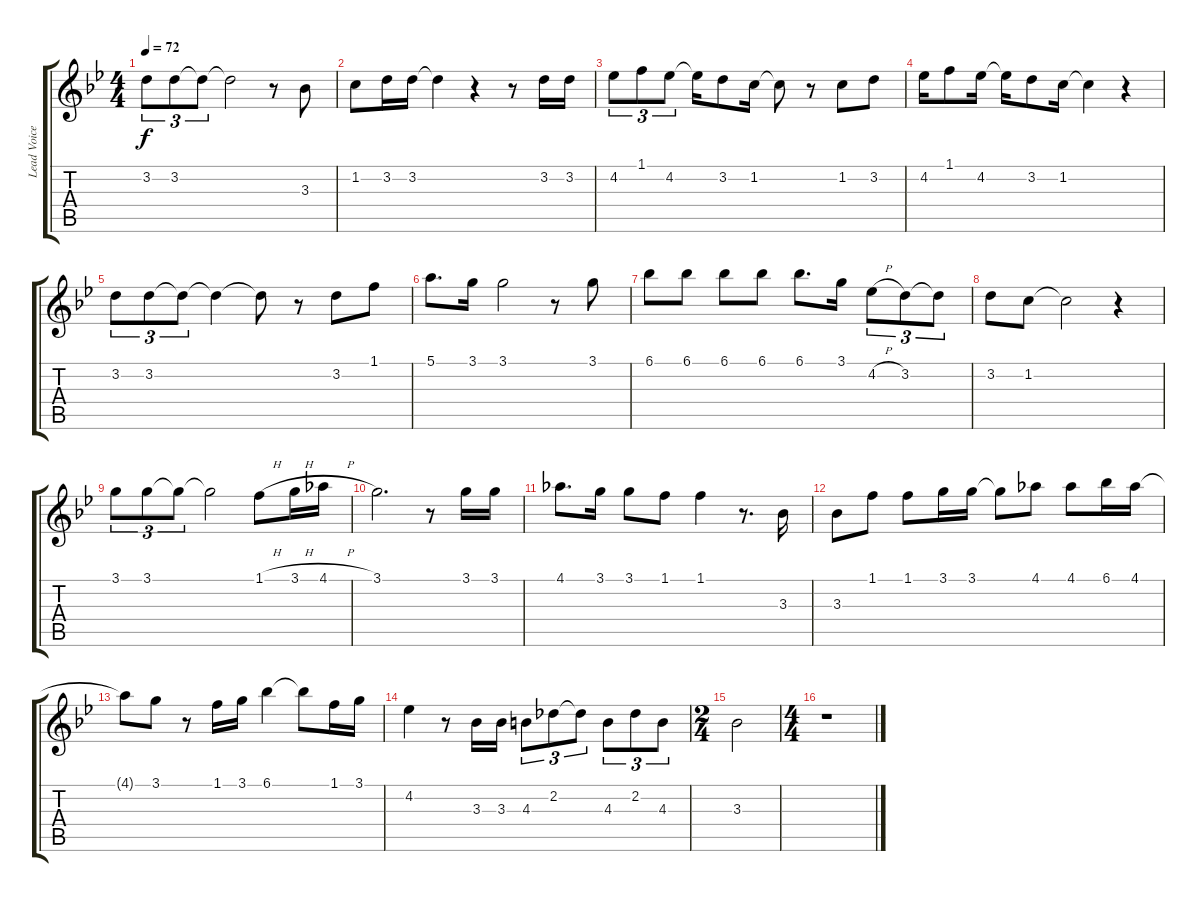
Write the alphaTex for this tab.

\track ("Lead Voice" "Lead Voice") {instrument acousticguitarsteel}
\staff {score tabs}
\tuning (E4 B3 G3 D3 A2 E2) {hide}
\ts (4 4)
\tempo 72
\clef g2
\ks bb
3.2.8{tu (3 2) dy f} 3.2.8{tu (3 2)} 3.2{t}.8{tu (3 2)} 3.2{t}.2 r.8 3.3.8 |
1.2.8 3.2.16 3.2.16 3.2{t}.4 r.4 r.8 3.2.16 3.2.16 |
4.2.8{tu (3 2)} 1.1.8{tu (3 2)} 4.2.8{tu (3 2)} 4.2{t}.16 3.2.8 1.2.16 1.2{t}.8 r.8 1.2.8 3.2.8 |
4.2.16 1.1.8 4.2.16 4.2{t}.16 3.2.8 1.2.16 1.2{t}.4 r.4 |
3.2.8{tu (3 2)} 3.2.8{tu (3 2)} 3.2{t}.8{tu (3 2)} 3.2{t}.4 3.2{t}.8 r.8 3.2.8 1.1.8 |
5.1.8{d} 3.1.16 3.1.2 r.8 3.1.8 |
6.1.8 6.1.8 6.1.8 6.1.8 6.1.8{d} 3.1.16 4.2{h}.8{tu (3 2)} 3.2.8{tu (3 2)} 3.2{t}.8{tu (3 2)} |
3.2.8 1.2.8 1.2{t}.2 r.4 |
3.1.8{tu (3 2)} 3.1.8{tu (3 2)} 3.1{t}.8{tu (3 2)} 3.1{t}.2 1.1{h}.8 3.1{h}.16 4.1{h}.16 |
3.1.2{d} r.8 3.1.16 3.1.16 |
4.1.8{d} 3.1.16 3.1.8 1.1.8 1.1.4 r.8{d} 3.3.16 |
3.3.8 1.1.8 1.1.8 3.1.16 3.1.16 3.1{t}.8 4.1.8 4.1.8 6.1.16 4.1.16 |
4.1{t}.8 3.1.8 r.8 1.1.16 3.1.16 6.1.4 6.1{t}.8 1.1.16 3.1.16 |
4.2.4 r.8 3.3.16 3.3.16 4.3.8{tu (3 2)} 2.2.8{tu (3 2)} 2.2{t}.8{tu (3 2)} 4.3.8{tu (3 2)} 2.2.8{tu (3 2)} 4.3.8{tu (3 2)} |
\ts (2 4)
3.3.2 |
\ts (4 4)
r.1
